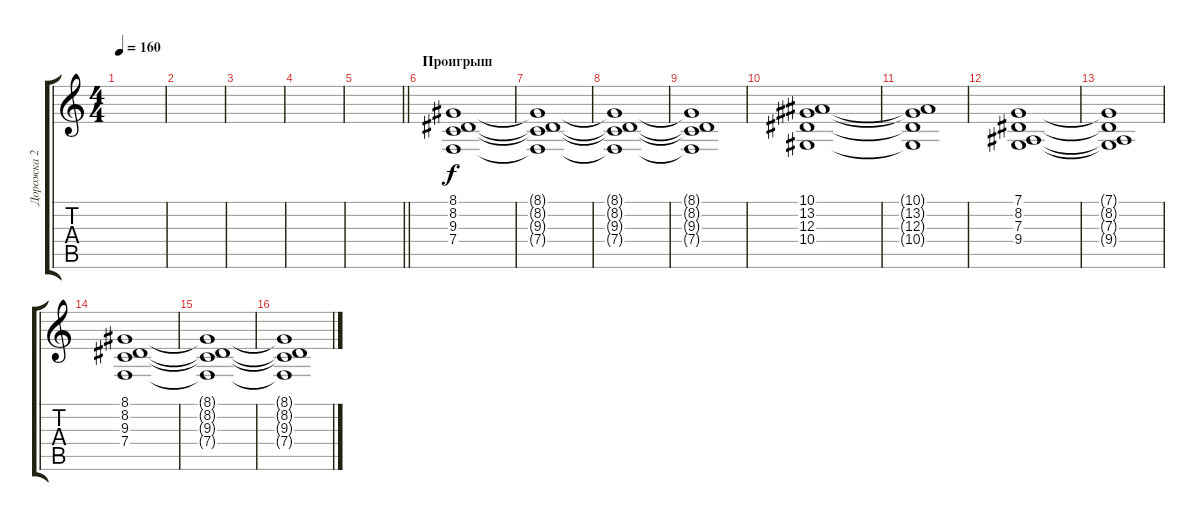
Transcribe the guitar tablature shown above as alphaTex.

\track ("Дорожка 2" "Дорожка 2") {instrument synthvoice}
\staff {score tabs}
\tuning (C4 G3 Eb3 Bb2 F2 C2) {hide}
\ts (4 4)
\tempo 160
\clef g2
\ks c
|
|
|
|
\barLineRight lightlight
|
\section ("" "Проигрыш")
(8.1 8.2 9.3 7.4).1 |
(8.1{t} 8.2{t} 9.3{t} 7.4{t}).1 |
(8.1{t} 8.2{t} 9.3{t} 7.4{t}).1 |
(8.1{t} 8.2{t} 9.3{t} 7.4{t}).1 |
(10.1 13.2 12.3 10.4).1 |
(10.1{t} 13.2{t} 12.3{t} 10.4{t}).1 |
(7.1 8.2 7.3 9.4).1 |
(7.1{t} 8.2{t} 7.3{t} 9.4{t}).1 |
(8.1 8.2 9.3 7.4).1 |
(8.1{t} 8.2{t} 9.3{t} 7.4{t}).1 |
(8.1{t} 8.2{t} 9.3{t} 7.4{t}).1
